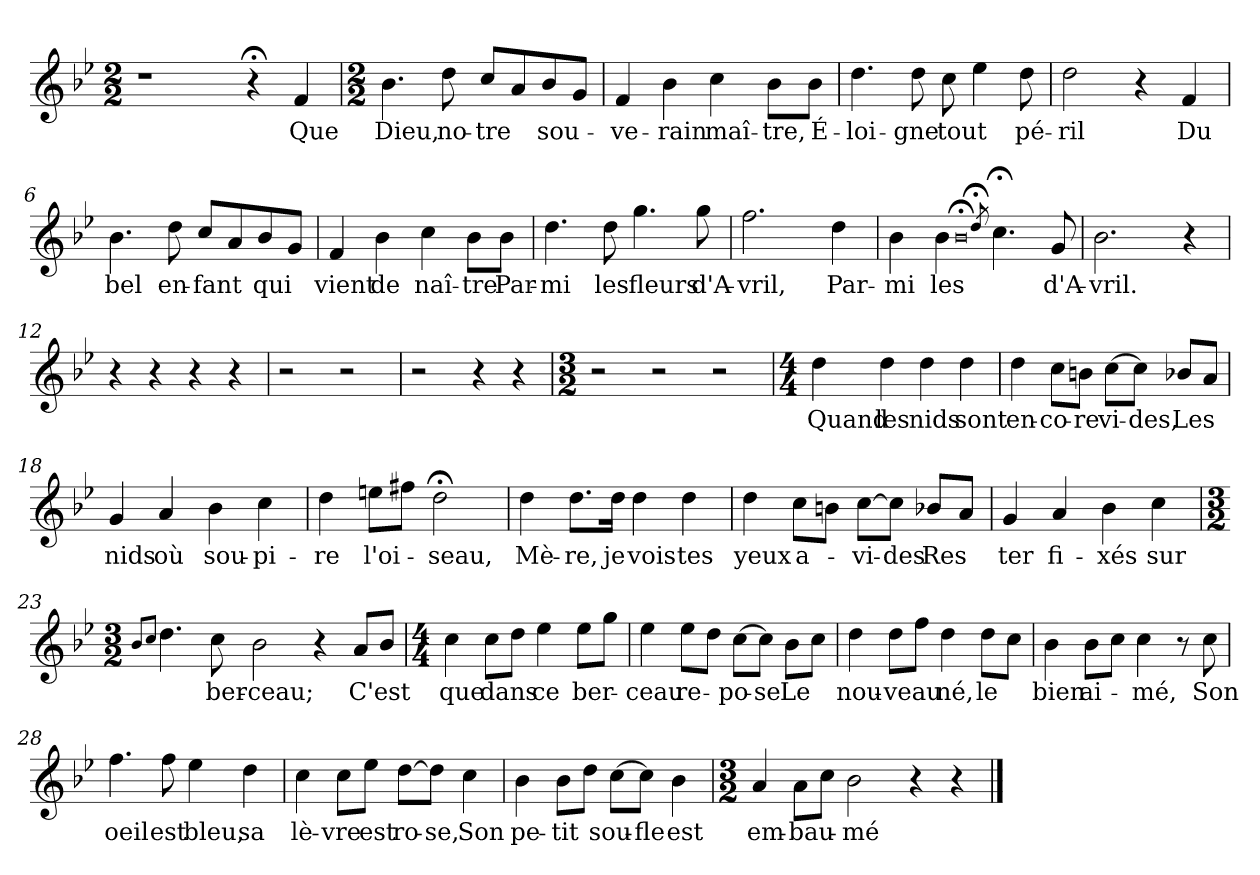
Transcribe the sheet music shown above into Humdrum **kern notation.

**kern	**text
*part1	*part1
*staff1	*staff1
*clefG2	*
*k[b-e-]	*
*M2/2	*
=1	=1
1r	.
4r;<	.
!	!LO:LY:b
4f/	Que
=2	=2
*M2/2	*
!	!LO:LY:b
4.b-\	Dieu,
!	!LO:LY:b
8dd\	no-
!	!LO:LY:b
8cc/L	-tre
8a/	.
!	!LO:LY:b
8b-/	sou-
8g/J	.
=3	=3
!	!LO:LY:b
4f/	-ve-
!	!LO:LY:b
4b-\	-rain
!	!LO:LY:b
4cc\	maî-
!	!LO:LY:b
8b-\L	-tre,
!	!LO:LY:b
8b-\J	É-
=4	=4
!	!LO:LY:b
4.dd\	-loi-
!	!LO:LY:b
8dd\	-gne
!	!LO:LY:b
8cc\	tout
4ee-\	.
!	!LO:LY:b
8dd\	pé-
=5	=5
!	!LO:LY:b
2dd\	-ril
4r	.
!	!LO:LY:b
4f/	Du
=6	=6
!	!LO:LY:b
4.b-\	bel
!	!LO:LY:b
8dd\	en-
!	!LO:LY:b
8cc/L	-fant
8a/	.
!	!LO:LY:b
8b-/	qui
8g/J	.
=7	=7
!	!LO:LY:b
4f/	vient
!	!LO:LY:b
4b-\	de
!	!LO:LY:b
4cc\	naî-
!	!LO:LY:b
8b-\L	-tre
!	!LO:LY:b
8b-\J	Par-
!!LO:LB:g=z
=8	=8
!	!LO:LY:b
4.dd\	-mi
!	!LO:LY:b
8dd\	les
!	!LO:LY:b
4.gg\	fleurs
!	!LO:LY:b
8gg\	d'A-
=9	=9
!	!LO:LY:b
2.ff\	-vril,
!	!LO:LY:b
4dd\	Par-
=10	=10
!	!LO:LY:b
4b-\	-mi
!	!LO:LY:b
4b-\	les
0qb-;<	.
8qdd;</	.
4.cc;<\	.
!	!LO:LY:b
8g/	d'A-
=11	=11
!	!LO:LY:b
2.b-\	-vril.
4r	.
=12	=12
4r	.
4r	.
4r	.
4r	.
=13	=13
2r	.
2r	.
=14	=14
2r	.
4r	.
4r	.
=15	=15
*M3/2	*
2r	.
2r	.
2r	.
=16	=16
*M4/4	*
!	!LO:LY:b
4dd\	Quand
!	!LO:LY:b
4dd\	les
!	!LO:LY:b
4dd\	nids
!	!LO:LY:b
4dd\	sont
!!LO:LB:g=z
=17	=17
!	!LO:LY:b
4dd\	en-
!	!LO:LY:b
8cc\L	-co-
!	!LO:LY:b
8bn\J	-re
!	!LO:LY:b
[8cc\L	vi-
!	!LO:LY:b
8cc\J]	-des,
!	!LO:LY:b
8b-X/L	Les
8a/J	.
=18	=18
!	!LO:LY:b
4g/	nids
!	!LO:LY:b
4a/	où
!	!LO:LY:b
4b-\	sou-
!	!LO:LY:b
4cc\	-pi-
=19	=19
!	!LO:LY:b
4dd\	-re
!	!LO:LY:b
8een\L	l'oi-
8ff#X\J	.
!	!LO:LY:b
2dd;<\	-seau,
=20	=20
!	!LO:LY:b
4dd\	Mè-
!	!LO:LY:b
8.dd\L	-re,
!	!LO:LY:b
16dd\Jk	je
!	!LO:LY:b
4dd\	vois
!	!LO:LY:b
4dd\	tes
=21	=21
!	!LO:LY:b
4dd\	yeux
!	!LO:LY:b
8cc\L	a-
8bn\J	.
!	!LO:LY:b
[8cc\L	-vi-
!	!LO:LY:b
8cc\J]	-des
!	!LO:LY:b
8b-X/L	Res
8a/J	.
=22	=22
!	!LO:LY:b
4g/	-ter
!	!LO:LY:b
4a/	fi-
!	!LO:LY:b
4b-\	-xés
!	!LO:LY:b
4cc\	sur
!!LO:LB:g=z
=23	=23
*M3/2	*
8qb-/L	.
8qcc/J	.
4.dd\	.
!	!LO:LY:b
8cc\	ber-
!	!LO:LY:b
2b-\	-ceau;
4r	.
!	!LO:LY:b
8a/L	C'est
8b-/J	.
=24	=24
*M4/4	*
!	!LO:LY:b
4cc\	que
!	!LO:LY:b
8cc\L	dans
8dd\J	.
!	!LO:LY:b
4ee-\	ce
!	!LO:LY:b
8ee-\L	ber-
8gg\J	.
=25	=25
!	!LO:LY:b
4ee-\	-ceau
!	!LO:LY:b
8ee-\L	re-
8dd\J	.
!	!LO:LY:b
[8cc\L	-po-
!	!LO:LY:b
8cc\J]	-se
!	!LO:LY:b
8b-\L	Le
8cc\J	.
=26	=26
!	!LO:LY:b
4dd\	nou-
!	!LO:LY:b
8dd\L	-veau
8ff\J	.
!	!LO:LY:b
4dd\	né,
!	!LO:LY:b
8dd\L	le
8cc\J	.
=27	=27
!	!LO:LY:b
4b-\	bien
!	!LO:LY:b
8b-\L	ai-
8cc\J	.
!	!LO:LY:b
4cc\	-mé,
8r	.
!	!LO:LY:b
8cc\	Son
=28	=28
!	!LO:LY:b
4.ff\	oeil
!	!LO:LY:b
8ff\	est
!	!LO:LY:b
4ee-\	bleu,
!	!LO:LY:b
4dd\	sa
!!LO:LB:g=z
=29	=29
!	!LO:LY:b
4cc\	lè-
!	!LO:LY:b
8cc\L	-vre
!	!LO:LY:b
8ee-\J	est
!	!LO:LY:b
[8dd\L	ro-
!	!LO:LY:b
8dd\J]	-se,
!	!LO:LY:b
4cc\	Son
=30	=30
!	!LO:LY:b
4b-\	pe-
!	!LO:LY:b
8b-\L	-tit
8dd\J	.
!	!LO:LY:b
[8cc\L	sou-
!	!LO:LY:b
8cc\J]	-fle
!	!LO:LY:b
4b-\	est
=31	=31
*M3/2	*
!	!LO:LY:b
4a/	em-
!	!LO:LY:b
8a\L	-bau-
8cc\J	.
!	!LO:LY:b
2b-\	-mé
4r	.
4r	.
==	==
*-	*-
